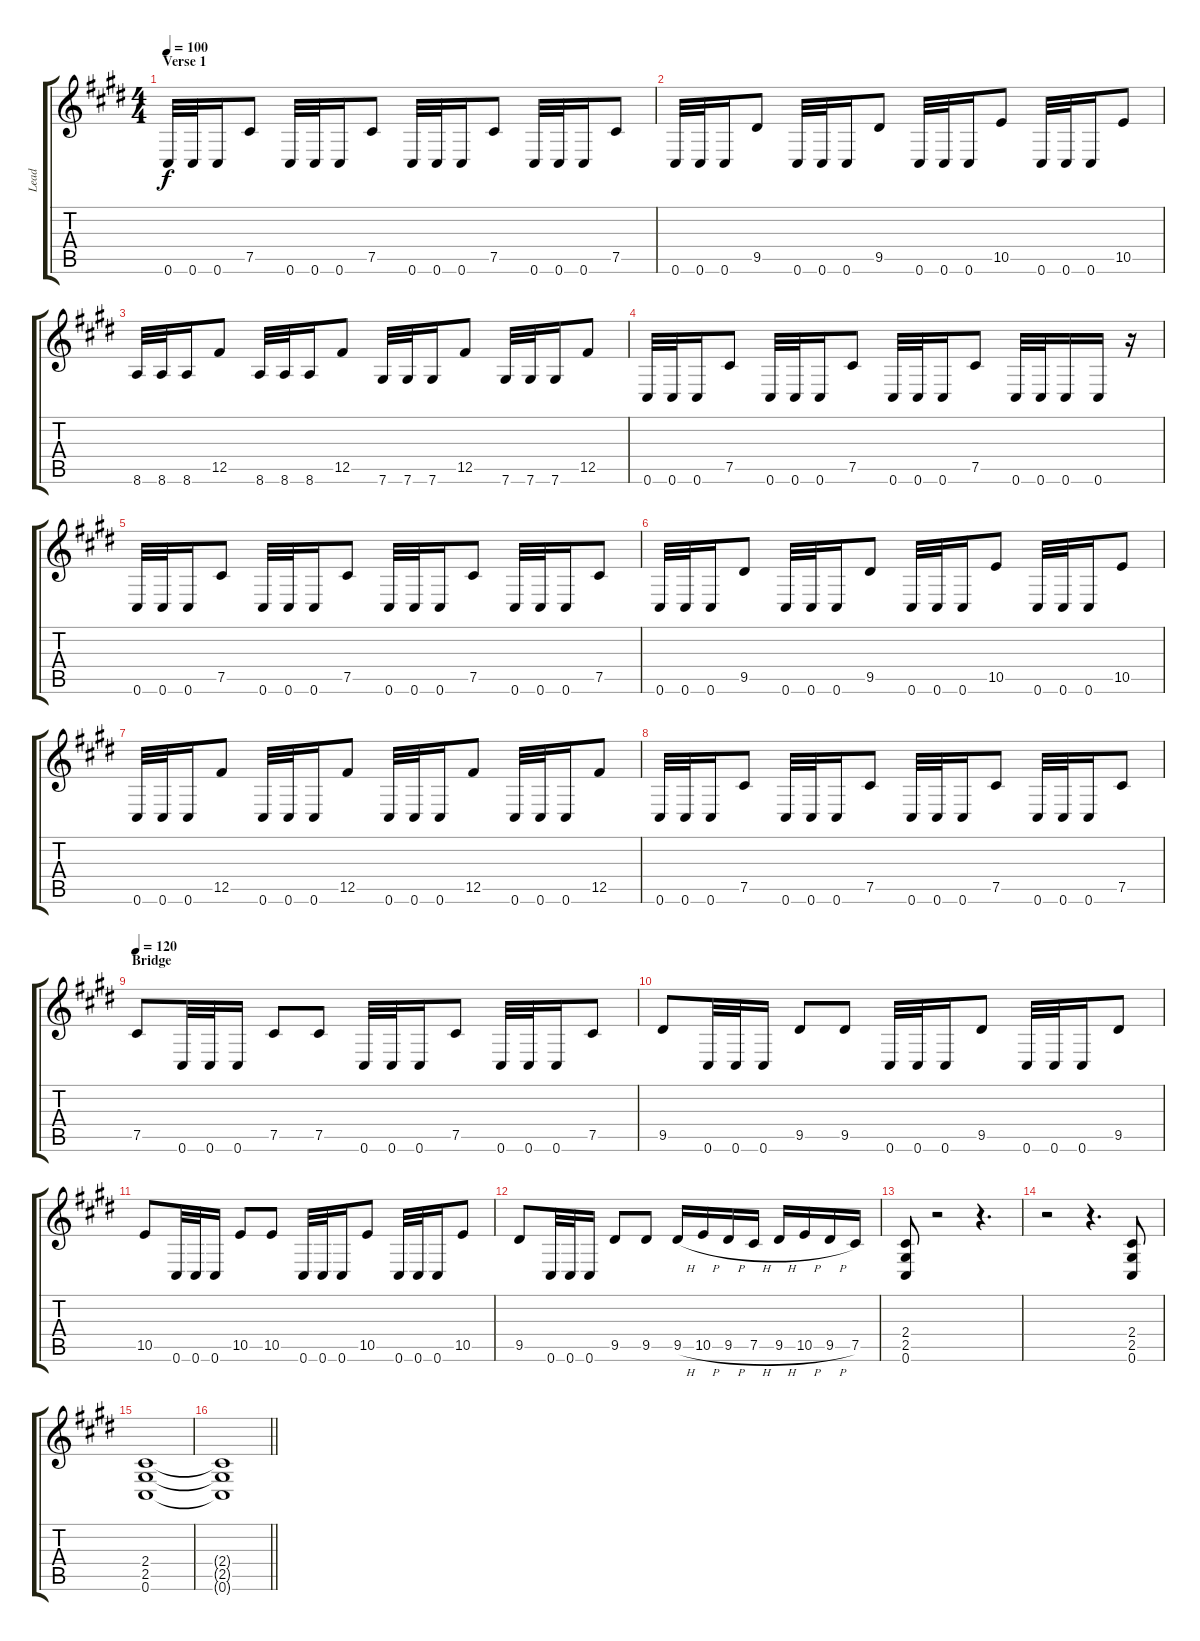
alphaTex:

\track ("Lead" "Lead") {instrument overdrivenguitar}
\staff {score tabs}
\tuning (Db4 Ab3 E3 B2 Gb2 Db2) {hide}
\ts (4 4)
\section ("" "Verse 1")
\tempo 100
\clef g2
\ks c#minor
0.6.32{dy f} 0.6.32 0.6.16 7.5.8 0.6.32 0.6.32 0.6.16 7.5.8 0.6.32 0.6.32 0.6.16 7.5.8 0.6.32 0.6.32 0.6.16 7.5.8 |
0.6.32 0.6.32 0.6.16 9.5.8 0.6.32 0.6.32 0.6.16 9.5.8 0.6.32 0.6.32 0.6.16 10.5.8 0.6.32 0.6.32 0.6.16 10.5.8 |
8.6.32 8.6.32 8.6.16 12.5.8 8.6.32 8.6.32 8.6.16 12.5.8 7.6.32 7.6.32 7.6.16 12.5.8 7.6.32 7.6.32 7.6.16 12.5.8 |
0.6.32 0.6.32 0.6.16 7.5.8 0.6.32 0.6.32 0.6.16 7.5.8 0.6.32 0.6.32 0.6.16 7.5.8 0.6.32 0.6.32 0.6.16 0.6.16 r.16 |
0.6.32 0.6.32 0.6.16 7.5.8 0.6.32 0.6.32 0.6.16 7.5.8 0.6.32 0.6.32 0.6.16 7.5.8 0.6.32 0.6.32 0.6.16 7.5.8 |
0.6.32 0.6.32 0.6.16 9.5.8 0.6.32 0.6.32 0.6.16 9.5.8 0.6.32 0.6.32 0.6.16 10.5.8 0.6.32 0.6.32 0.6.16 10.5.8 |
0.6.32 0.6.32 0.6.16 12.5.8 0.6.32 0.6.32 0.6.16 12.5.8 0.6.32 0.6.32 0.6.16 12.5.8 0.6.32 0.6.32 0.6.16 12.5.8 |
0.6.32 0.6.32 0.6.16 7.5.8 0.6.32 0.6.32 0.6.16 7.5.8 0.6.32 0.6.32 0.6.16 7.5.8 0.6.32 0.6.32 0.6.16 7.5.8 |
\section ("" "Bridge")
\tempo 120
7.5.8 0.6.32 0.6.32 0.6.16 7.5.8 7.5.8 0.6.32 0.6.32 0.6.16 7.5.8 0.6.32 0.6.32 0.6.16 7.5.8 |
9.5.8 0.6.32 0.6.32 0.6.16 9.5.8 9.5.8 0.6.32 0.6.32 0.6.16 9.5.8 0.6.32 0.6.32 0.6.16 9.5.8 |
10.5.8 0.6.32 0.6.32 0.6.16 10.5.8 10.5.8 0.6.32 0.6.32 0.6.16 10.5.8 0.6.32 0.6.32 0.6.16 10.5.8 |
9.5.8 0.6.32 0.6.32 0.6.16 9.5.8 9.5.8 9.5{h}.16 10.5{h}.16 9.5{h}.16 7.5{h}.16 9.5{h}.16 10.5{h}.16 9.5{h}.16 7.5.16 |
(2.4 2.5 0.6).8 r.2 r.4{d} |
r.2 r.4{d} (2.4 2.5 0.6).8 |
(2.4 2.5 0.6).1 |
\barLineRight lightlight
(2.4{t} 2.5{t} 0.6{t}).1
